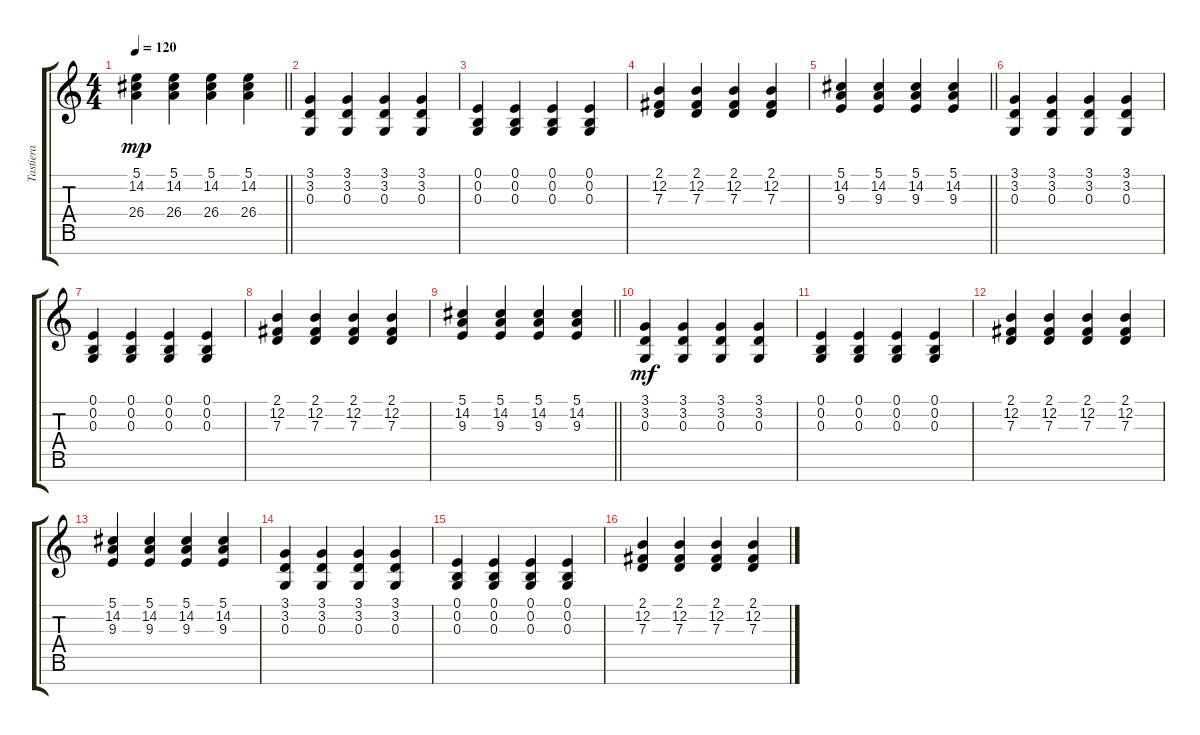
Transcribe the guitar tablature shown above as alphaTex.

\track ("Tastiera" "Tastiera") {instrument stringensemble2}
\staff {score tabs}
\tuning (E4 B3 G3 D3 A2 E2 B1) {hide}
\ts (4 4)
\tempo 120
\clef g2
\barLineRight lightlight
\ks c
(5.1 14.2 26.4).4{dy mp} (5.1 14.2 26.4).4 (5.1 14.2 26.4).4 (5.1 14.2 26.4).4 |
(3.1 3.2 0.3).4 (3.1 3.2 0.3).4 (3.1 3.2 0.3).4 (3.1 3.2 0.3).4 |
(0.1 0.2 0.3).4 (0.1 0.2 0.3).4 (0.1 0.2 0.3).4 (0.1 0.2 0.3).4 |
(2.1 12.2 7.3).4 (2.1 12.2 7.3).4 (2.1 12.2 7.3).4 (2.1 12.2 7.3).4 |
\barLineRight lightlight
(5.1 14.2 9.3).4 (5.1 14.2 9.3).4 (5.1 14.2 9.3).4 (5.1 14.2 9.3).4 |
(3.1 3.2 0.3).4 (3.1 3.2 0.3).4 (3.1 3.2 0.3).4 (3.1 3.2 0.3).4 |
(0.1 0.2 0.3).4 (0.1 0.2 0.3).4 (0.1 0.2 0.3).4 (0.1 0.2 0.3).4 |
(2.1 12.2 7.3).4 (2.1 12.2 7.3).4 (2.1 12.2 7.3).4 (2.1 12.2 7.3).4 |
\barLineRight lightlight
(5.1 14.2 9.3).4 (5.1 14.2 9.3).4 (5.1 14.2 9.3).4 (5.1 14.2 9.3).4 |
(3.1 3.2 0.3).4{dy mf} (3.1 3.2 0.3).4 (3.1 3.2 0.3).4 (3.1 3.2 0.3).4 |
(0.1 0.2 0.3).4 (0.1 0.2 0.3).4 (0.1 0.2 0.3).4 (0.1 0.2 0.3).4 |
(2.1 12.2 7.3).4 (2.1 12.2 7.3).4 (2.1 12.2 7.3).4 (2.1 12.2 7.3).4 |
(5.1 14.2 9.3).4 (5.1 14.2 9.3).4 (5.1 14.2 9.3).4 (5.1 14.2 9.3).4 |
(3.1 3.2 0.3).4 (3.1 3.2 0.3).4 (3.1 3.2 0.3).4 (3.1 3.2 0.3).4 |
(0.1 0.2 0.3).4 (0.1 0.2 0.3).4 (0.1 0.2 0.3).4 (0.1 0.2 0.3).4 |
(2.1 12.2 7.3).4 (2.1 12.2 7.3).4 (2.1 12.2 7.3).4 (2.1 12.2 7.3).4
